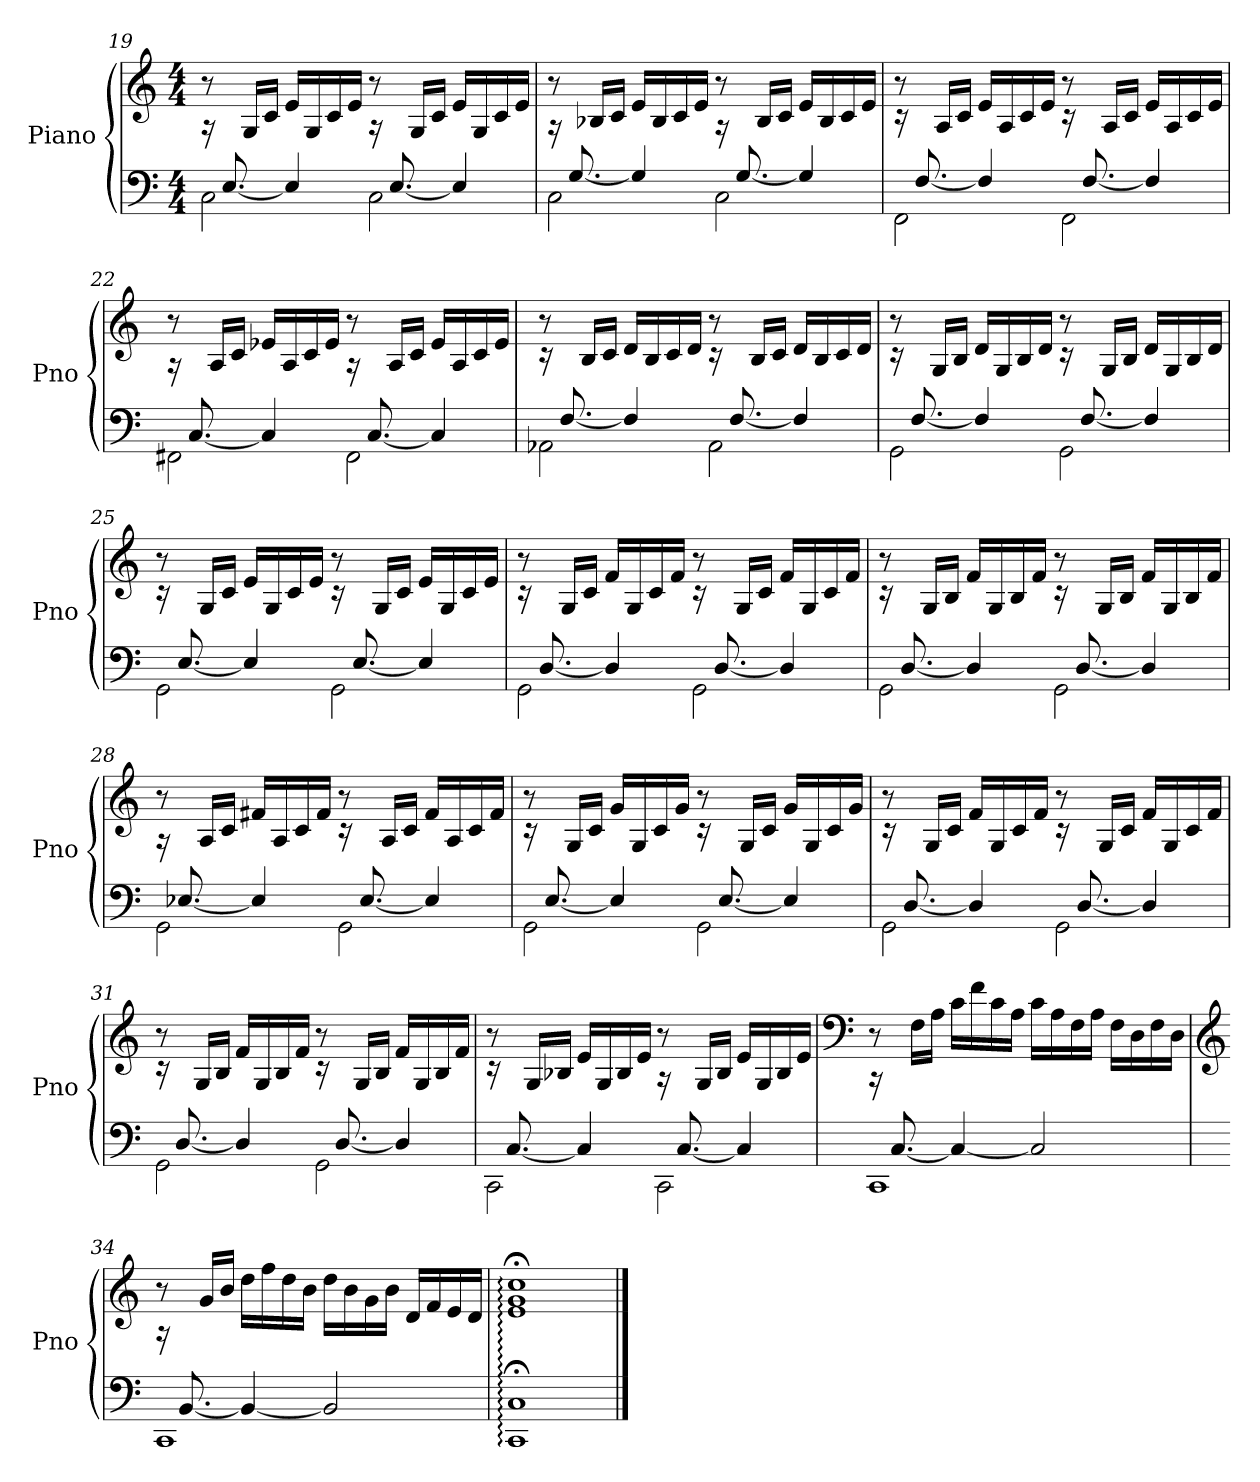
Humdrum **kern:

**kern	**kern
*part1	*part1
*staff2	*staff1
*I"Piano	*
*I'Pno	*
!!LO:LB:g=z
*clefF4	*clefG2
*k[]	*k[]
*M4/4	*M4/4
=19	=19
*^	*
2C<\	16rb	8r
.	[8.E/	.
.	.	16G/LL
.	.	16c/JJ
.	4E/]	16e/LL
.	.	16G/
.	.	16c/
.	.	16e/JJ
2C<\	16rb	8r
.	[8.E/	.
.	.	16G/LL
.	.	16c/JJ
.	4E/]	16e/LL
.	.	16G/
.	.	16c/
.	.	16e/JJ
=20	=20	=20
2C<\	16rb	8r
.	[8.G/	.
.	.	16B-X/LL
.	.	16c/JJ
.	4G/]	16e/LL
.	.	16B-/
.	.	16c/
.	.	16e/JJ
2C<\	16rb	8r
.	[8.G/	.
.	.	16B-/LL
.	.	16c/JJ
.	4G/]	16e/LL
.	.	16B-/
.	.	16c/
.	.	16e/JJ
!!LO:LB:g=z
=21	=21	=21
2FF<\	16rdd	8r
.	[8.F/	.
.	.	16A/LL
.	.	16c/JJ
.	4F/]	16e/LL
.	.	16A/
.	.	16c/
.	.	16e/JJ
2FF<\	16rdd	8r
.	[8.F/	.
.	.	16A/LL
.	.	16c/JJ
.	4F/]	16e/LL
.	.	16A/
.	.	16c/
.	.	16e/JJ
=22	=22	=22
2FF#X<\	16rb	8r
.	[8.C/	.
.	.	16A/LL
.	.	16c/JJ
.	4C/]	16e-X/LL
.	.	16A/
.	.	16c/
.	.	16e-/JJ
2FF#<\	16rb	8r
.	[8.C/	.
.	.	16A/LL
.	.	16c/JJ
.	4C/]	16e-/LL
.	.	16A/
.	.	16c/
.	.	16e-/JJ
!!LO:PB:g=z
=23	=23	=23
2AA-X<\	16rdd	8r
.	[8.F/	.
.	.	16B/LL
.	.	16c/JJ
.	4F/]	16d/LL
.	.	16B/
.	.	16c/
.	.	16d/JJ
2AA-<\	16rdd	8r
.	[8.F/	.
.	.	16B/LL
.	.	16c/JJ
.	4F/]	16d/LL
.	.	16B/
.	.	16c/
.	.	16d/JJ
=24	=24	=24
2GG<\	16rdd	8r
.	[8.F/	.
.	.	16G/LL
.	.	16B/JJ
.	4F/]	16d/LL
.	.	16G/
.	.	16B/
.	.	16d/JJ
2GG<\	16rdd	8r
.	[8.F/	.
.	.	16G/LL
.	.	16B/JJ
.	4F/]	16d/LL
.	.	16G/
.	.	16B/
.	.	16d/JJ
!!LO:LB:g=z
=25	=25	=25
2GG<\	16rdd	8r
.	[8.E/	.
.	.	16G/LL
.	.	16c/JJ
.	4E/]	16e/LL
.	.	16G/
.	.	16c/
.	.	16e/JJ
2GG<\	16rdd	8r
.	[8.E/	.
.	.	16G/LL
.	.	16c/JJ
.	4E/]	16e/LL
.	.	16G/
.	.	16c/
.	.	16e/JJ
=26	=26	=26
2GG<\	16rdd	8r
.	[8.D/	.
.	.	16G/LL
.	.	16c/JJ
.	4D/]	16f/LL
.	.	16G/
.	.	16c/
.	.	16f/JJ
2GG<\	16rdd	8r
.	[8.D/	.
.	.	16G/LL
.	.	16c/JJ
.	4D/]	16f/LL
.	.	16G/
.	.	16c/
.	.	16f/JJ
!!LO:LB:g=z
=27	=27	=27
2GG<\	16rdd	8r
.	[8.D/	.
.	.	16G/LL
.	.	16B/JJ
.	4D/]	16f/LL
.	.	16G/
.	.	16B/
.	.	16f/JJ
2GG<\	16rdd	8r
.	[8.D/	.
.	.	16G/LL
.	.	16B/JJ
.	4D/]	16f/LL
.	.	16G/
.	.	16B/
.	.	16f/JJ
=28	=28	=28
2GG<\	16rb	8r
.	[8.E-X/	.
.	.	16A/LL
.	.	16c/JJ
.	4E-/]	16f#X/LL
.	.	16A/
.	.	16c/
.	.	16f#/JJ
2GG<\	16rdd	8r
.	[8.E-/	.
.	.	16A/LL
.	.	16c/JJ
.	4E-/]	16f#/LL
.	.	16A/
.	.	16c/
.	.	16f#/JJ
!!LO:LB:g=z
=29	=29	=29
2GG<\	16rdd	8r
.	[8.E/	.
.	.	16G/LL
.	.	16c/JJ
.	4E/]	16g/LL
.	.	16G/
.	.	16c/
.	.	16g/JJ
2GG<\	16rdd	8r
.	[8.E/	.
.	.	16G/LL
.	.	16c/JJ
.	4E/]	16g/LL
.	.	16G/
.	.	16c/
.	.	16g/JJ
=30	=30	=30
2GG<\	16rdd	8r
.	[8.D/	.
.	.	16G/LL
.	.	16c/JJ
.	4D/]	16f/LL
.	.	16G/
.	.	16c/
.	.	16f/JJ
2GG<\	16rdd	8r
.	[8.D/	.
.	.	16G/LL
.	.	16c/JJ
.	4D/]	16f/LL
.	.	16G/
.	.	16c/
.	.	16f/JJ
!!LO:LB:g=z
=31	=31	=31
2GG<\	16rdd	8r
.	[8.D/	.
.	.	16G/LL
.	.	16B/JJ
.	4D/]	16f/LL
.	.	16G/
.	.	16B/
.	.	16f/JJ
2GG<\	16rdd	8r
.	[8.D/	.
.	.	16G/LL
.	.	16B/JJ
.	4D/]	16f/LL
.	.	16G/
.	.	16B/
.	.	16f/JJ
=32	=32	=32
2CC<\	16rdd	8r
.	[8.C/	.
.	.	16G/LL
.	.	16B-X/JJ
.	4C/]	16e/LL
.	.	16G/
.	.	16B-/
.	.	16e/JJ
2CC<\	16rb	8r
.	[8.C/	.
.	.	16G/LL
.	.	16B-/JJ
.	4C/]	16e/LL
.	.	16G/
.	.	16B-/
.	.	16e/JJ
!!LO:LB:g=z
=33	=33	=33
*	*	*clefF4
1CC<	16rb	8r
.	[8.C/	.
.	.	16F\LL
.	.	16A\JJ
.	4C/_	16c\LL
.	.	16f\
.	.	16c\
.	.	16A\JJ
.	2C/]	16c\LL
.	.	16A\
.	.	16F\
.	.	16A\JJ
.	.	16F\LL
.	.	16D\
.	.	16F\
.	.	16D\JJ
=34	=34	=34
*	*	*clefG2
*	*	*MM64
1CC<	16rb	8r
.	[8.BB/	.
.	.	16g/LL
.	.	16b/JJ
.	4BB/_	16dd\LL
.	.	16ff\
.	.	16dd\
.	.	16b\JJ
*	*	*MM56
.	2BB/]	16dd\LL
.	.	16b\
.	.	16g\
.	.	16b\JJ
*	*	*MM48
.	.	16d/LL
.	.	16f/
.	.	16e/
.	.	16d/JJ
*v	*v	*
=35	=35
1CC::;<< 1C::;<<	1e::;< 1g::;< 1cc::;<
==	==
*-	*-
